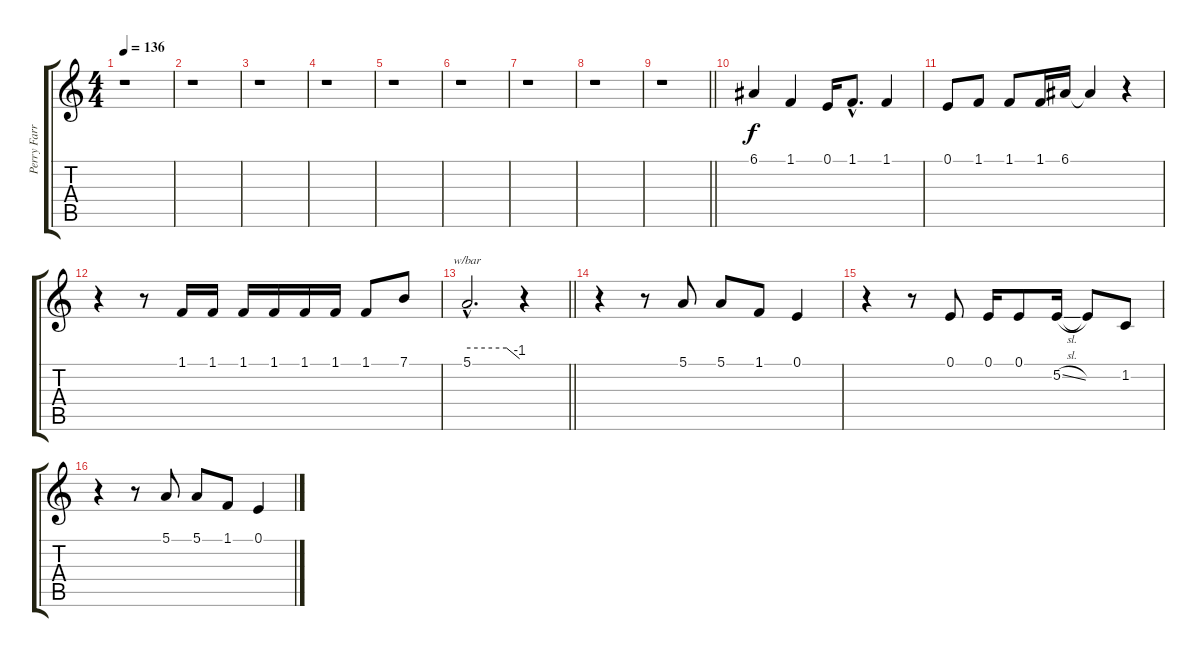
\track ("Perry Farrell (Voice)" "Perry Farr") {instrument lead2sawtooth}
\staff {score tabs}
\tuning (E4 B3 G3 D3 A2 E2) {hide}
\ts (4 4)
\tempo 136
\clef g2
\ks c
r.1{dy fff} |
r.1 |
r.1 |
r.1 |
r.1 |
r.1 |
r.1 |
r.1 |
\barLineRight lightlight
r.1 |
6.1.4{dy f volume 14} 1.1.4 0.1.16 1.1{hac}.8{d} 1.1.4 |
0.1.8 1.1.8 1.1.8 1.1.16 6.1.16 6.1{t}.4 r.4 |
r.4 r.8 1.1.16 1.1.16 1.1.16 1.1.16 1.1.16 1.1.16 1.1.8 7.1.8 |
\barLineRight lightlight
5.1{hac}.2{d tbe (custom default 0 0 45 0 60 -4)} r.4 |
r.4 r.8 5.1.8 5.1.8 1.1.8 0.1.4 |
r.4 r.8 0.1.8 0.1.16 0.1.8 5.2{sl}.16 5.2{t}.8 1.2.8 |
r.4 r.8 5.1.8 5.1.8 1.1.8 0.1.4
